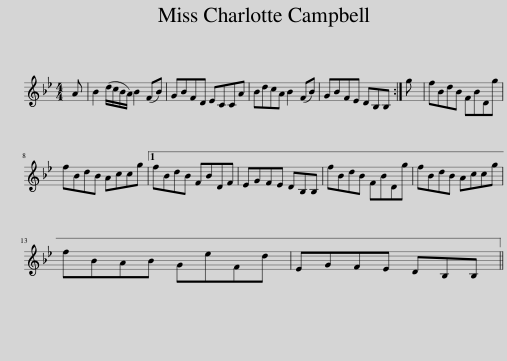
X:1
L:1/8
M:4/4
I:linebreak $
K:Bb
V:1 treble
V:1
 A | B2 (d/c/B/A/) B2 (FB) | GBFD ECCA | BdcA B2 (FB) | GBFE DB,B, :| %5
 g | fBdB FBDg |$ fBdB Accg |1 fBdB FBDF | EGFE DB,B, | %10
 fBdB FBDg | fBdB Accg |$ fBAB GeFd | EGFE DB,B, || %14
